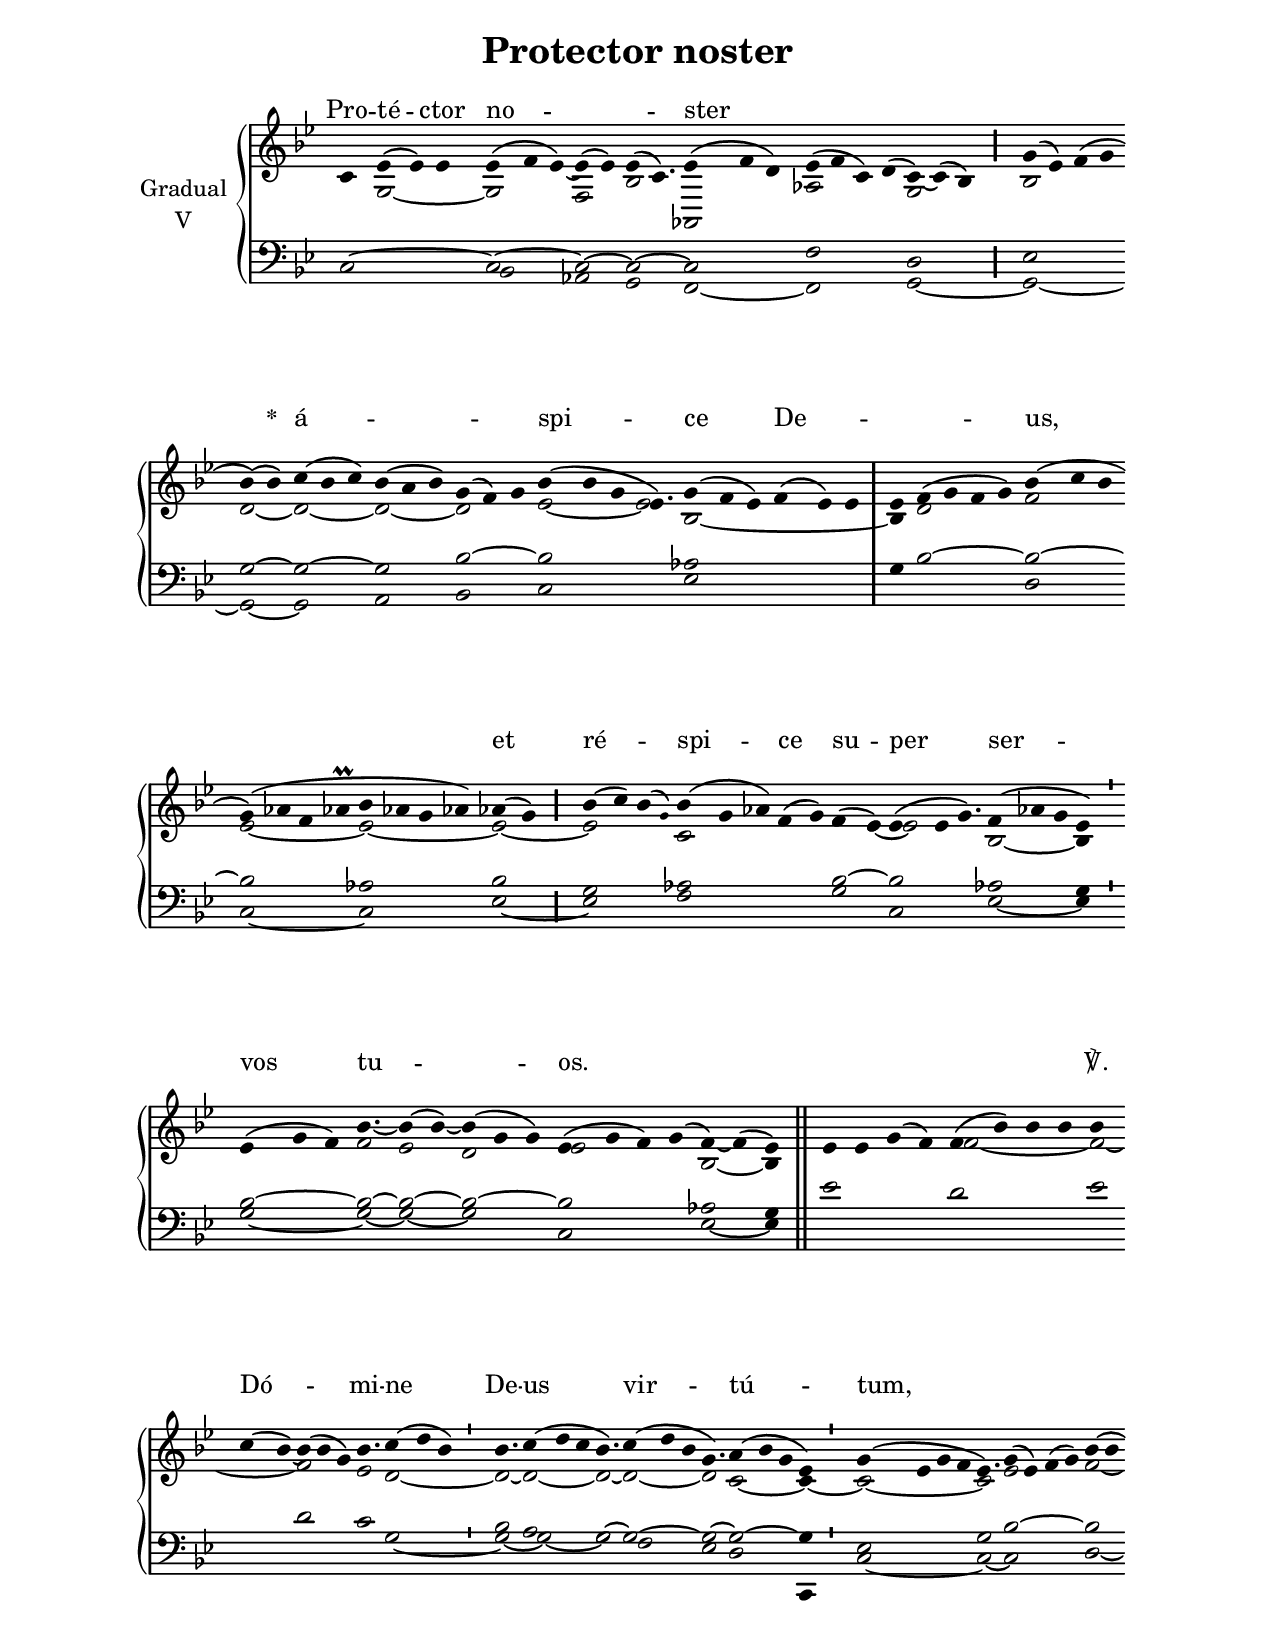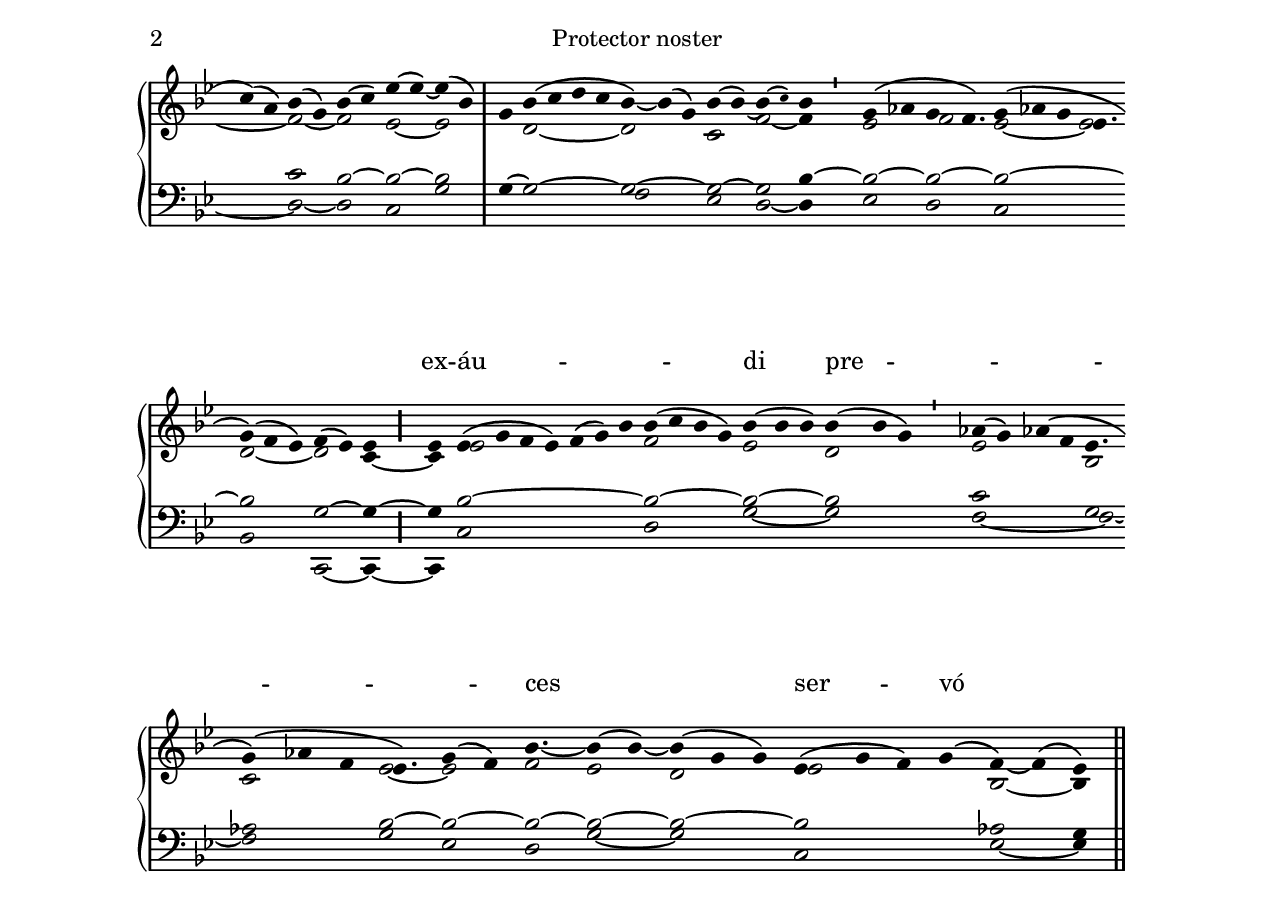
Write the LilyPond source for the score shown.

\version "2.18"
\include "gregorian.ly"
\include "noh2.ily"


%Page reference: page i.196
%(volume.page)

global = {
 \key c \dorian
 \cadenzaOn 
}

\header {
  title = \markup \center-column {"Protector noster" \vspace #1 }
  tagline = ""
  composer = ""
}

\paper {
 #(include-special-characters)
  oddHeaderMarkup = \markup \fill-line {
    \line {}
    \center-column {
      \on-the-fly #first-page     " "
      \on-the-fly #not-first-page "Protector noster"
    }
    \line { \on-the-fly #print-page-number-check-first \fromproperty #'page:page-number-string }
  }
  evenHeaderMarkup = \markup \fill-line {
    \line { \on-the-fly #print-page-number-check-first \fromproperty #'page:page-number-string }
    \center-column { "Protector noster" }
    \line {}
  }
}

chantText = \lyricmode {
Pro -- té -- ctor no -- _ ster _ _ _ _ 
\set stanza = " * " 
á -- _ _ _ spi -- ce De -- _ _ _ us, 
et ré -- _ spi -- ce 
su -- per ser -- vos tu -- os. _ _ _ _ _ _ _ ℣. 
Dó -- mi -- ne De -- us vir -- tú -- tum, _ _ _ _ _ _ _ _ _ _ _ _ _ _ 
ex -- áu -- _ _ _ di pre -- _ _ _ ces 
ser -- vó -- rum 
\set stanza = " * " tu -- ó -- _ rum. _ _ _ _ _ _ _ _ _ }

chantMusic = {
\tieDown   c'4 ees'4 ( ees'4) ees'4 ees'4 ( f'4 ees'4) ~ ees'4 ( ees'4) ees'4 ( c'4.) ees'4 ( f'4 d'4) ees'4 ( f'4 c'4) d'4 ( c'4) ~ c'4 ( bes4) \divisioMaior
 g'4 ( ees'4) f'4 ( g'4 \forceBreak
) bes'4 ( bes'4) c''4 ( bes'4 c''4) bes'4 ( a'4 bes'4) g'4 ( f'4) g'4 bes'4 ( bes'4 g'4 ees'4.) g'4 ( f'4 ees'4) f'4 ( ees'4) ees'4 \divisioMaxima
 ees'4 f'4 ( g'4 f'4 g'4) bes'4 ( c''4 bes'4 \forceBreak
)  g'4 ( aes'4 f'4 aes'\prall bes'4 aes'4 g'4 aes'4) aes'4 ( g'4) \divisioMaior
 bes'4 ( c''4) bes'4 ( \once \tweak #'font-size #-4 g' )  bes'4 ( g'4 aes'4) f'4 ( g'4) f'4 ( ees'4)  ees'4 ( ees'4 g'4.) f'4 ( aes'4 g'4 ees'4) \divisioMinima \forceBreak

 ees'4 ( g'4 f'4) bes'4. ~ bes'4 ( bes'4) ~ bes'4 ( g'4 g'4) ees'4 ( g'4 f'4) g'4 ( f'4) ~ f'4 ( ees'4) \finalis
  ees'4 ees'4 g'4 ( f'4) f'4 ( bes'4) bes'4 bes'4 bes'4 \forceBreak
 c''4 ( bes'4) ~ bes'4 ( bes'4 g'4) bes'4. c''4 ( d''4 bes'4) \divisioMinima
 bes'4. c''4 ( d''4 c''4 bes'4.) c''4 ( d''4 bes'4 g'4.) a'4 ( bes'4 g'4 ees'4) \divisioMinima
 g'4 ( ees'4 g'4 f'4 ees'4.) g'4 ( ees'4) f'4 ( g'4) bes'4 ( bes'4 \forceBreak
) c''4 ( a'4) bes'4 ( g'4) bes'4 ( c''4) ees''4 ( ees''4) ~ ees''4 ( bes'4) \divisioMaxima
 g'4 bes'4 ( c''4 d''4 c''4 bes'4) ~ bes'4 ( g'4) bes'4 ( bes'4) ~ bes'4 ( \once \tweak #'font-size #-4 c'' ) bes'4 \divisioMinima
  g'4 ( aes'4 g'4 f'4.) g'4 ( aes'4 g'4 ees'4. \forceBreak
) g'4 ( f'4 ees'4) f'4 ( ees'4) ees'4 \divisioMaior
 ees'4 ees'4 ( g'4 f'4 ees'4) f'4 ( g'4)  bes'4 bes'4 ( c''4 bes'4 g'4) bes'4 ( bes'4 bes'4) bes'4 ( bes'4 g'4) \divisioMinima
  aes'4 ( g'4) aes'4 ( f'4 ees'4. \forceBreak
) g'4 ( aes'4 f'4 ees'4.) g'4 ( f'4) bes'4. ~ bes'4 ( bes'4) ~ bes'4 ( g'4 g'4) ees'4 ( g'4 f'4) g'4 ( f'4) ~ f'4 ( ees'4) \finalis

}

altoMusic = {
r4 g2*3/2 ~ g2*3/2 f2 bes2*5/4 aes,2*3/2 aes2*4/2 g2*3/2 \divisioMaior
bes2*4/2 d'2 ~ d'2*3/2 ~ d'2*3/2 ~ d'2*3/2 ees'2*3/2 ~ ees'2*3/4 bes2*6/2 ~ \divisioMaxima
bes4 d'2*4/2 f'2*3/2 ees'2*4/2 ~ ees'2*4/2 ~ ees'2 ~ \divisioMaior
ees'2*4/2 c'2*5/2 f'4 ees'4 ~ ees'2*7/4 bes2*3/2 ~ bes4 \divisioMinima
r2*3/2 f'2*3/4 ees'2 d'2*3/2 ees'2*4/2 bes2 ~ bes4 r2*4/2 f'2*4/2 ~ f'2*3/2 ~ f'2*3/2 ees'2*3/4 d'2*3/2 ~ \divisioMinima
d'2*3/4 ~ d'2*3/2 ~ d'2*3/4 ~ d'2*3/2 ~ d'2*3/4 c'2*3/2 ~ c'4 ~ \divisioMinima
c'2*4/2 ~ c'2*3/4 ees'2*4/2 f'2*4/2 ~ f'2 ~ f'2 ees'2 ~ ees'2 \divisioMaxima
r4 d'2*4/2 ~ d'2*3/2 c'2 f'2 ~ f'4 ees'2 f'2*5/4 ees'2*3/2 ~ ees'2*3/4 d'2*3/2 ~ d'2 c'4 ~ \divisioMaior
c'4 ees'2*7/2 f'2*4/2 ees'2*3/2 d'2*3/2 ees'2*4/2 bes2*3/4 c'2*3/2 ees'2*3/4 ~ ees'2 f'2*3/4 ees'2 d'2*3/2 ees'2*4/2 bes2 ~ bes4 \finalis
}

tenorMusic = {
c2*4/2 ~ c2*3/2 ~ c2 ~ c2*5/4 ~ c2*3/2 f2*4/2 d2*3/2 \divisioMaior
ees2*4/2 g2 ~ g2*3/2 ~ g2*3/2 bes2*3/2 ~ bes2*9/4 aes2*6/2 \divisioMaxima
g4 bes2*4/2 ~ bes2*3/2 ~ bes2*4/2 aes2*4/2 bes2 \divisioMaior
g2*4/2 aes2*5/2 bes2 ~ bes2*7/4 aes2*3/2 g4 \divisioMinima
bes2*3/2 ~ bes2*3/4 ~ bes2 ~ bes2*3/2 ~ bes2*4/2 aes2 g4 ees'2*4/2 d'2*4/2 ees'2*3/2 d'2*3/2 c'2*3/4 r2*3/2 \divisioMinima
bes2*3/4 a2*3/2 g2*3/4 ~ g2*3/2 ~ g2*3/4 ~ g2*3/2 ~ g4 \divisioMinima
ees2*4/2 g2*3/4 bes2*4/2 ~ bes2*4/2 c'2 bes2 ~ bes2 ~ bes2 \divisioMaxima
g4 ~ g2*4/2 ~ g2*3/2 ~ g2 ~ g2 bes4 ~ bes2 ~ bes2*5/4 ~ bes2*9/4 ~ bes2*3/2 g2 ~ g4 ~ \divisioMaior
g4 bes2*7/2 ~ bes2*4/2 ~ bes2*3/2 ~ bes2*3/2 c'2*4/2 g2*3/4 aes2*3/2 bes2*3/4 ~ bes2 ~ bes2*3/4 ~ bes2 ~ bes2*3/2 ~ bes2*4/2 aes2 g4 \finalis
}

bassMusic = {
r2*4/2 bes,2*3/2 aes,2 g,2*5/4 f,2*3/2 ~ f,2*4/2 g,2*3/2 ~ \divisioMaior
g,2*4/2 ~ g,2 ~ g,2*3/2 a,2*3/2 bes,2*3/2 c2*9/4 ees2*6/2 \divisioMaxima
r2*5/2 d2*3/2 c2*4/2 ~ c2*4/2 ees2 ~ \divisioMaior
ees2*4/2 f2*5/2 g2 c2*7/4 ees2*3/2 ~ ees4 \divisioMinima
g2*3/2 ~ g2*3/4 ~ g2 ~ g2*3/2 c2*4/2 ees2 ~ ees4 r2*31/4 g2*3/2 ~ \divisioMinima
g2*3/4 ~ g2*3/2 ~ g2*3/4 f2*3/2 ees2*3/4 d2*3/2 c,4 \divisioMinima
c2*4/2 ~ c2*3/4 ~ c2*4/2 d2*4/2 ~ d2 ~ d2 c2 g2 \divisioMaxima
r2*5/2 f2*3/2 ees2 d2 ~ d4 ees2 d2*5/4 c2*9/4 bes,2*3/2 c,2 ~ c,4 ~ \divisioMaior
c,4 c2*7/2 d2*4/2 g2*3/2 ~ g2*3/2 f2*4/2 ~ f2*3/4 ~ f2*3/2 g2*3/4 ees2 d2*3/4 g2 ~ g2*3/2 c2*4/2 ees2 ~ ees4 \finalis
}

voiceLines = {
\voiceLineStyle


}

\score{
  <<
    \new GrandStaff <<
      \set GrandStaff.autoBeaming = ##f
      \set GrandStaff.instrumentName = \markup \center-column {
        "Gradual"
        "V"
      }
      \new Staff = up <<
        \new Voice = "chant" {
          \voiceOne \global \chantMusic
        }
        \new Voice {
          \voiceTwo \global \altoMusic
        }
      >>

      \new Staff = down <<
        \clef bass
        \new Voice {
          \voiceOne \global \tenorMusic
        }
        \new Voice {
          \voiceTwo \global \bassMusic
        }
	\new Voice {
        \voiceThree \global \voiceLines
        }
      >>
    >>
    \new Lyrics \lyricsto chant {
      \chantText
    }
  >>
  \layout{
  }
  \midi{
    \tempo 4 = 125
  }
}
